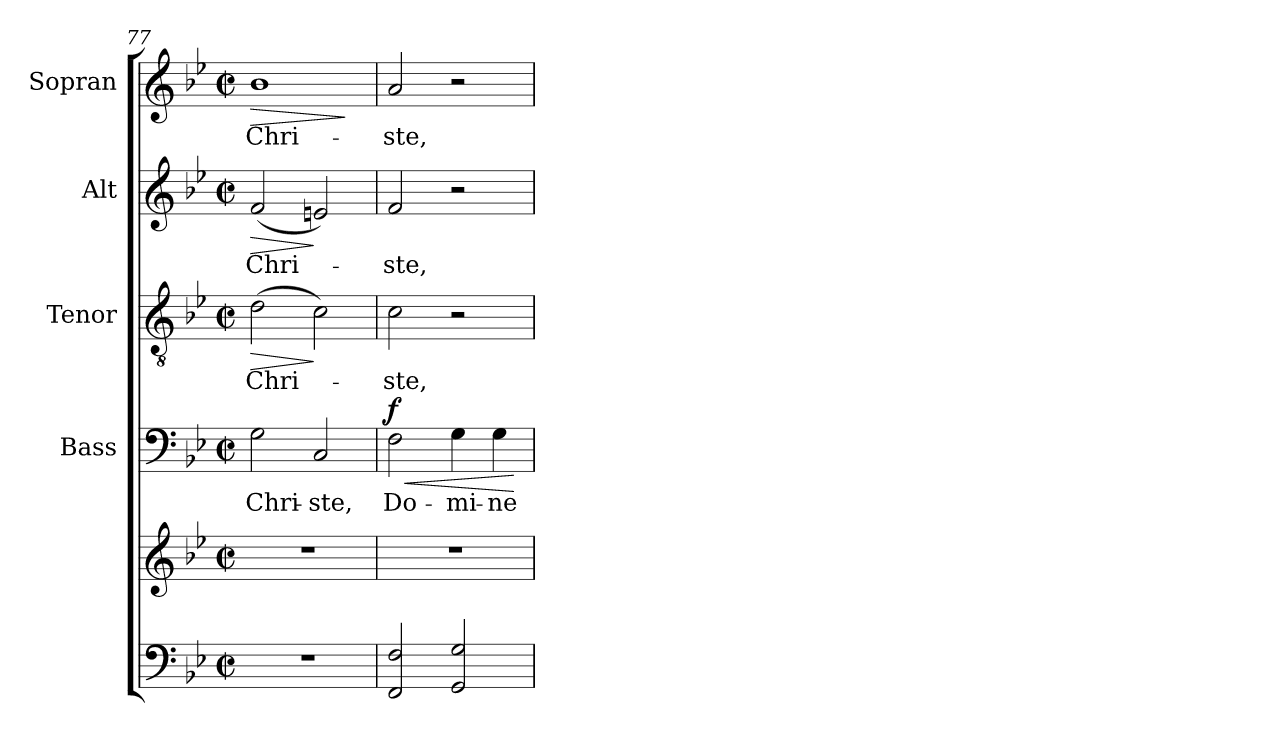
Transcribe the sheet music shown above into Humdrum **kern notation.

**kern	**kern	**kern	**text	**dynam	**kern	**text	**dynam	**kern	**text	**dynam	**kern	**text	**dynam
*part5	*part5	*part4	*part4	*part4	*part3	*part3	*part3	*part2	*part2	*part2	*part1	*part1	*part1
*staff6	*staff5	*staff4	*staff4	*staff4	*staff3	*staff3	*staff3	*staff2	*staff2	*staff2	*staff1	*staff1	*staff1
*	*	*I"Bass	*	*	*I"Tenor	*	*	*I"Alt	*	*	*I"Sopran	*	*
*	*	*I'B.	*	*	*I'T.	*	*	*I'A.	*	*	*I'S.	*	*
*clefF4	*clefG2	*clefF4	*	*	*clefGv2	*	*	*clefG2	*	*	*clefG2	*	*
*k[b-e-]	*k[b-e-]	*k[b-e-]	*	*	*k[b-e-]	*	*	*k[b-e-]	*	*	*k[b-e-]	*	*
*B-:	*B-:	*B-:	*	*	*B-:	*	*	*B-:	*	*	*B-:	*	*
*M2/2	*M2/2	*M2/2	*	*	*M2/2	*	*	*M2/2	*	*	*M2/2	*	*
*met(c|)	*met(c|)	*met(c|)	*	*	*met(c|)	*	*	*met(c|)	*	*	*met(c|)	*	*
=77	=77	=77	=77	=77	=77	=77	=77	=77	=77	=77	=77	=77	=77
!	!	!	!LO:LY:b	!	!	!LO:LY:b	!LO:HP:b	!	!LO:LY:b	!LO:HP:b	!	!LO:LY:b	!LO:HP:b
1r	1r	2G\	Chri-	.	(>2d\	Chri-	>	(<2f/	Chri-	>	1b-	Chri-	>
!	!	!	!LO:LY:b	!	!	!	!	!	!	!	!	!	!
.	.	2C/	-ste,	.	2c\)	.	]	2en/)	.	]	.	.	.
.	.	.	.	.	.	.	.	.	.	.	.	.	]
=78	=78	=78	=78	=78	=78	=78	=78	=78	=78	=78	=78	=78	=78
!	!	!	!LO:LY:b	!LO:HP:b	!	!LO:LY:b	!	!	!LO:LY:b	!	!	!LO:LY:b	!
!	!	!	!	!LO:DY:n=1:a	!	!	!	!	!	!	!	!	!
2FF/ 2F/	1r	2F\	Do-	< f	2c\	-ste,	.	2f/	-ste,	.	2a/	-ste,	.
!	!	!	!LO:LY:b	!	!	!	!	!	!	!	!	!	!
2GG/ 2G/	.	4G\	-mi-	.	2r	.	.	2r	.	.	2r	.	.
!	!	!	!LO:LY:b	!	!	!	!	!	!	!	!	!	!
.	.	4G\	-ne	.	.	.	.	.	.	.	.	.	.
.	.	.	.	[	.	.	.	.	.	.	.	.	.
=	=	=	=	=	=	=	=	=	=	=	=	=	=
*-	*-	*-	*-	*-	*-	*-	*-	*-	*-	*-	*-	*-	*-
